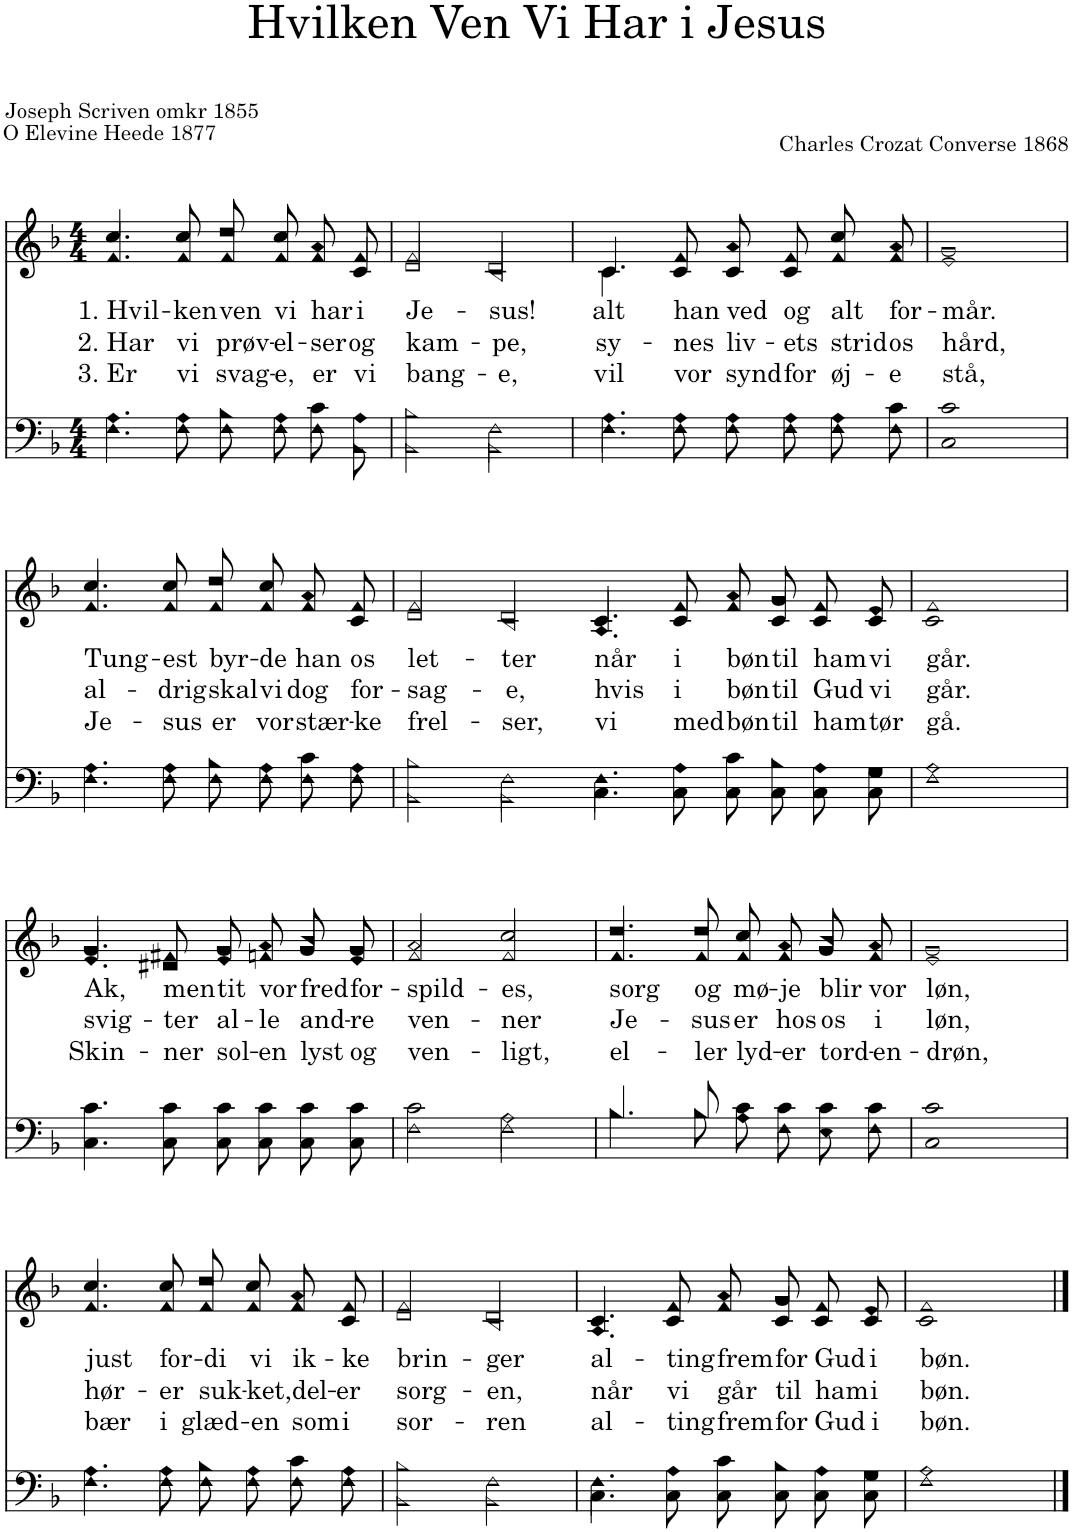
**kern	**kern	**text	**text	**text
*part2	*part1	*part1	*part1	*part1
*staff2	*staff1	*staff1	*staff1	*staff1
*I"Men	*I"Women	*	*	*
*clefF4	*clefG2	*	*	*
*k[b-]	*k[b-]	*	*	*
*M4/4	*M4/4	*	*	*
=1	=1	=1	=1	=1
*^	*	*	*	*
!	!	!	!LO:LY:b	!LO:LY:b	!LO:LY:b
*	*	*^	*	*	*
4.A\	4.F\	4.cc/	4.f/	1. Hvil-	2. Har	3. Er
!	!	!	!	!LO:LY:b	!LO:LY:b	!LO:LY:b
8A\	8F\	8cc/	8f/	-ken	vi	vi
!	!	!	!	!LO:LY:b	!LO:LY:b	!LO:LY:b
8B-\L	8F\L	8dd/L	8f/L	ven	prøv-	svag-
!	!	!	!	!LO:LY:b	!LO:LY:b	!LO:LY:b
8A\J	8F\J	8cc/J	8f/J	vi	-el-	-e,
!	!	!	!	!LO:LY:b	!LO:LY:b	!LO:LY:b
8c\L	8F\L	8a/L	8f/L	har	-ser	er
!	!	!	!	!LO:LY:b	!LO:LY:b	!LO:LY:b
8A\J	8BB-\J	8f/J	8c/J	i	og	vi
=2	=2	=2	=2	=2	=2	=2
!	!	!	!	!LO:LY:b	!LO:LY:b	!LO:LY:b
2B-\	2BB-\	2f/	2d/	Je-	kam-	bang-
!	!	!	!	!LO:LY:b	!LO:LY:b	!LO:LY:b
2F\	2BB-\	2d/	2B-/	-sus!	-pe,	-e,
=3	=3	=3	=3	=3	=3	=3
!	!	!	!	!LO:LY:b	!LO:LY:b	!LO:LY:b
4.A\	4.F\	4.c/	4.c\	alt	sy-	vil
!	!	!	!	!LO:LY:b	!LO:LY:b	!LO:LY:b
8A\	8F\	8f/	8c/	han	-nes	vor
!	!	!	!	!LO:LY:b	!LO:LY:b	!LO:LY:b
8A\L	8F\L	8a/L	8c/L	ved	liv-	synd
!	!	!	!	!LO:LY:b	!LO:LY:b	!LO:LY:b
8A\J	8F\J	8f/J	8c/J	og	-ets	for
!	!	!	!	!LO:LY:b	!LO:LY:b	!LO:LY:b
8A\L	8F\L	8cc/L	8f/L	alt	strid	øj-
!	!	!	!	!LO:LY:b	!LO:LY:b	!LO:LY:b
8c\J	8F\J	8a/J	8f/J	for-	os	-e
=4	=4	=4	=4	=4	=4	=4
!	!	!	!	!LO:LY:b	!LO:LY:b	!LO:LY:b
1c	1C	1g	1e	-mår.	hård,	stå,
!!LO:LB:g=z	!!
=5	=5	=5	=5	=5	=5	=5
!	!	!	!	!LO:LY:b	!LO:LY:b	!LO:LY:b
4.A\	4.F\	4.cc/	4.f/	Tung-	al-	Je-
!	!	!	!	!LO:LY:b	!LO:LY:b	!LO:LY:b
8A\	8F\	8cc/	8f/	-est	-drig	-sus
!	!	!	!	!LO:LY:b	!LO:LY:b	!LO:LY:b
8B-\L	8F\L	8dd/L	8f/L	byr-	skal	er
!	!	!	!	!LO:LY:b	!LO:LY:b	!LO:LY:b
8A\J	8F\J	8cc/J	8f/J	-de	vi	vor
!	!	!	!	!LO:LY:b	!LO:LY:b	!LO:LY:b
8c\L	8F\L	8a/L	8f/L	han	dog	stær-
!	!	!	!	!LO:LY:b	!LO:LY:b	!LO:LY:b
8A\J	8F\J	8f/J	8c/J	os	-for-	-ke
=6	=6	=6	=6	=6	=6	=6
!	!	!	!	!LO:LY:b	!LO:LY:b	!LO:LY:b
2B-\	2BB-\	2f/	2d/	let-	-sag-	frel-
!	!	!	!	!LO:LY:b	!LO:LY:b	!LO:LY:b
2F\	2BB-\	2d/	2B-/	-ter	-e,	-ser,
=7-	=7-	=7-	=7-	=7-	=7-	=7-
!	!	!	!	!LO:LY:b	!LO:LY:b	!LO:LY:b
4.F\	4.C\	4.c/	4.A/	når	hvis	vi
!	!	!	!	!LO:LY:b	!LO:LY:b	!LO:LY:b
8A\	8C\	8f/	8c/	i	i	med
!	!	!	!	!LO:LY:b	!LO:LY:b	!LO:LY:b
8c\L	8C\L	8a/L	8f/L	bøn	bøn	bøn
!	!	!	!	!LO:LY:b	!LO:LY:b	!LO:LY:b
8B-\J	8C\J	8g/J	8c/J	til	til	til
!	!	!	!	!LO:LY:b	!LO:LY:b	!LO:LY:b
8A\L	8C\L	8f/L	8c/L	ham	Gud	ham
!	!	!	!	!LO:LY:b	!LO:LY:b	!LO:LY:b
8G\J	8C\J	8e/J	8c/J	vi	vi	tør
=8	=8	=8	=8	=8	=8	=8
!	!	!	!	!LO:LY:b	!LO:LY:b	!LO:LY:b
1A	1F	1f	1c	går.	går.	gå.
!!LO:LB:g=z	!!
=9	=9	=9	=9	=9	=9	=9
!	!	!	!	!LO:LY:b	!LO:LY:b	!LO:LY:b
4.c\	4.C\	4.g/	4.e/	Ak,	svig-	Skin-
!	!	!	!	!LO:LY:b	!LO:LY:b	!LO:LY:b
8c\	8C\	8f#X/	8d#X/	men	-ter	-ner
!	!	!	!	!LO:LY:b	!LO:LY:b	!LO:LY:b
8c\L	8C\L	8g/L	8e/L	tit	al-	sol-
!	!	!	!	!LO:LY:b	!LO:LY:b	!LO:LY:b
8c\J	8C\J	8a/J	8fn/J	vor	-le	-en
!	!	!	!	!LO:LY:b	!LO:LY:b	!LO:LY:b
8c\L	8C\L	8b-/L	8g/L	fred	and-	lyst
!	!	!	!	!LO:LY:b	!LO:LY:b	!LO:LY:b
8c\J	8C\J	8g/J	8e/J	for-	-re	og
=10	=10	=10	=10	=10	=10	=10
!	!	!	!	!LO:LY:b	!LO:LY:b	!LO:LY:b
2c\	2F\	2a/	2f/	-spild-	ven-	ven-
!	!	!	!	!LO:LY:b	!LO:LY:b	!LO:LY:b
2A\	2F\	2cc/	2f/	-es,	-ner	-ligt,
=11	=11	=11	=11	=11	=11	=11
!	!	!	!	!LO:LY:b	!LO:LY:b	!LO:LY:b
4.B-/	4.B-\	4.dd/	4.f/	sorg	Je-	el-
!	!	!	!	!LO:LY:b	!LO:LY:b	!LO:LY:b
8B-/	8B-\	8dd/	8f/	og	-sus	-ler
!	!	!	!	!LO:LY:b	!LO:LY:b	!LO:LY:b
8c\L	8A\L	8cc/L	8f/L	mø-	er	lyd-
!	!	!	!	!LO:LY:b	!LO:LY:b	!LO:LY:b
8c\J	8F\J	8a/J	8f/J	-je	-hos	-er
!	!	!	!	!LO:LY:b	!LO:LY:b	!LO:LY:b
8c\L	8E\L	8b-/L	8g/L	blir	os	tord-
!	!	!	!	!LO:LY:b	!LO:LY:b	!LO:LY:b
8c\J	8F\J	8a/J	8f/J	vor	i	-en-
=12	=12	=12	=12	=12	=12	=12
!	!	!	!	!LO:LY:b	!LO:LY:b	!LO:LY:b
1c	1C	1g	1e	løn,	løn,	-drøn,
!!LO:LB:g=z	!!
=13	=13	=13	=13	=13	=13	=13
!	!	!	!	!LO:LY:b	!LO:LY:b	!LO:LY:b
4.A\	4.F\	4.cc/	4.f/	just	hør-	bær
!	!	!	!	!LO:LY:b	!LO:LY:b	!LO:LY:b
8A\	8F\	8cc/	8f/	for-	-er	i
!	!	!	!	!LO:LY:b	!LO:LY:b	!LO:LY:b
8B-\L	8F\L	8dd/L	8f/L	-di	suk-	glæd-
!	!	!	!	!LO:LY:b	!LO:LY:b	!LO:LY:b
8A\J	8F\J	8cc/J	8f/J	vi	-ket,	-en
!	!	!	!	!LO:LY:b	!LO:LY:b	!LO:LY:b
8c\L	8F\L	8a/L	8f/L	ik-	del-	som
!	!	!	!	!LO:LY:b	!LO:LY:b	!LO:LY:b
8A\J	8F\J	8f/J	8c/J	-ke	-er	i
=14	=14	=14	=14	=14	=14	=14
!	!	!	!	!LO:LY:b	!LO:LY:b	!LO:LY:b
2B-\	2BB-\	2f/	2d/	brin-	sorg-	sor-
!	!	!	!	!LO:LY:b	!LO:LY:b	!LO:LY:b
2F\	2BB-\	2d/	2B-/	-ger	-en,	-ren
=15	=15	=15	=15	=15	=15	=15
!	!	!	!	!LO:LY:b	!LO:LY:b	!LO:LY:b
4.F\	4.C\	4.c/	4.A/	al-	når	al-
!	!	!	!	!LO:LY:b	!LO:LY:b	!LO:LY:b
8A\	8C\	8f/	8c/	-ting	vi	-ting
!	!	!	!	!LO:LY:b	!LO:LY:b	!LO:LY:b
8c\L	8C\L	8a/L	8f/L	frem	går	frem
!	!	!	!	!LO:LY:b	!LO:LY:b	!LO:LY:b
8B-\J	8C\J	8g/J	8c/J	for	til	for
!	!	!	!	!LO:LY:b	!LO:LY:b	!LO:LY:b
8A\L	8C\L	8f/L	8c/L	Gud	ham	Gud
!	!	!	!	!LO:LY:b	!LO:LY:b	!LO:LY:b
8G\J	8C\J	8e/J	8c/J	i	i	i
=16	=16	=16	=16	=16	=16	=16
!	!	!	!	!LO:LY:b	!LO:LY:b	!LO:LY:b
1A	1F	1f	1c	bøn.	bøn.	bøn.
*v	*v	*	*	*	*	*
*	*v	*v	*	*	*
==	==	==	==	==
*-	*-	*-	*-	*-
